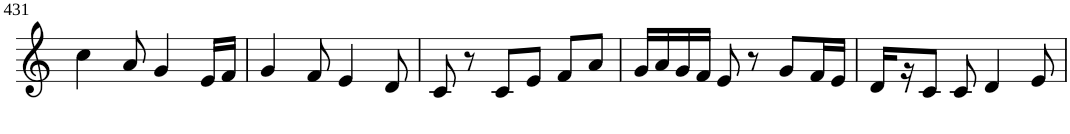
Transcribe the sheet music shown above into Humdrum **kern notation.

**kern
*part1
*staff1
*I"Violin
!!LO:PB:g=z
*clefG2
*k[]
*M3/4
=431
4cc\
8a/
4g/
16e/LL
16f/JJ
=432
4g/
8f/
4e/
8d/
=433
8c/
8r
8c/L
8e/J
8f/L
8a/J
=434
16g/LL
16a/
16g/
16f/JJ
8e/
8r
8g/L
16f/L
16e/JJ
=435
16d/LL
16r
8c/J
8c/
4d/
8e/
=
*-
